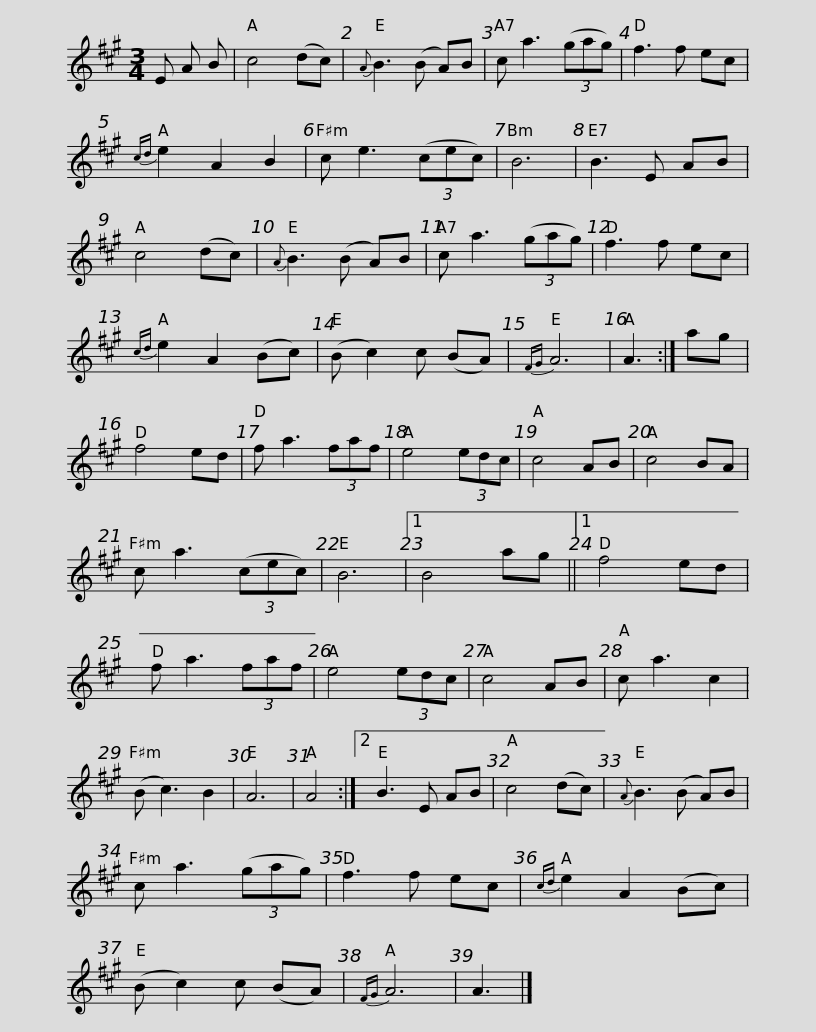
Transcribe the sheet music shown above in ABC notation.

X:1
L:1/8
M:3/4
I:linebreak $
K:A
V:1 treble
V:1
 E A B | c4 (dc) |{A} B3 (B A)B | c a3 (3(gag) | f3 f ec | %5
{cd} e2 A2 B2 | c e3 (3(cec) | B6 | B3 E AB |$ c4 (dc) | %10
{A} B3 (B A)B | c a3 (3(gag) | f3 f ec |{cd} e2 A2 (Bc) | (B c2) c (BA) | %15
{FG} A6 | A3 :| ag | f4 ed |$ f a3 (3faf | %20
 e4 (3edc | c4 AB | c4 BA | c a3 (3(cec) | B6 |1 %25
 B4 ag ||1 f4 ed | f a3 (3faf | e4 (3edc |$ c4 AB | %30
 c a3 c2 | (B c3) B2 | A6 | A4 :|2 B3 E AB | %35
 c4 (dc) |{A} B3 (B A)B | c a3 (3(gag) | f3 f ec |${cd} e2 A2 (Bc) | %40
 (B c2) c (BA) |{FG} A6 | A3 |] %43
